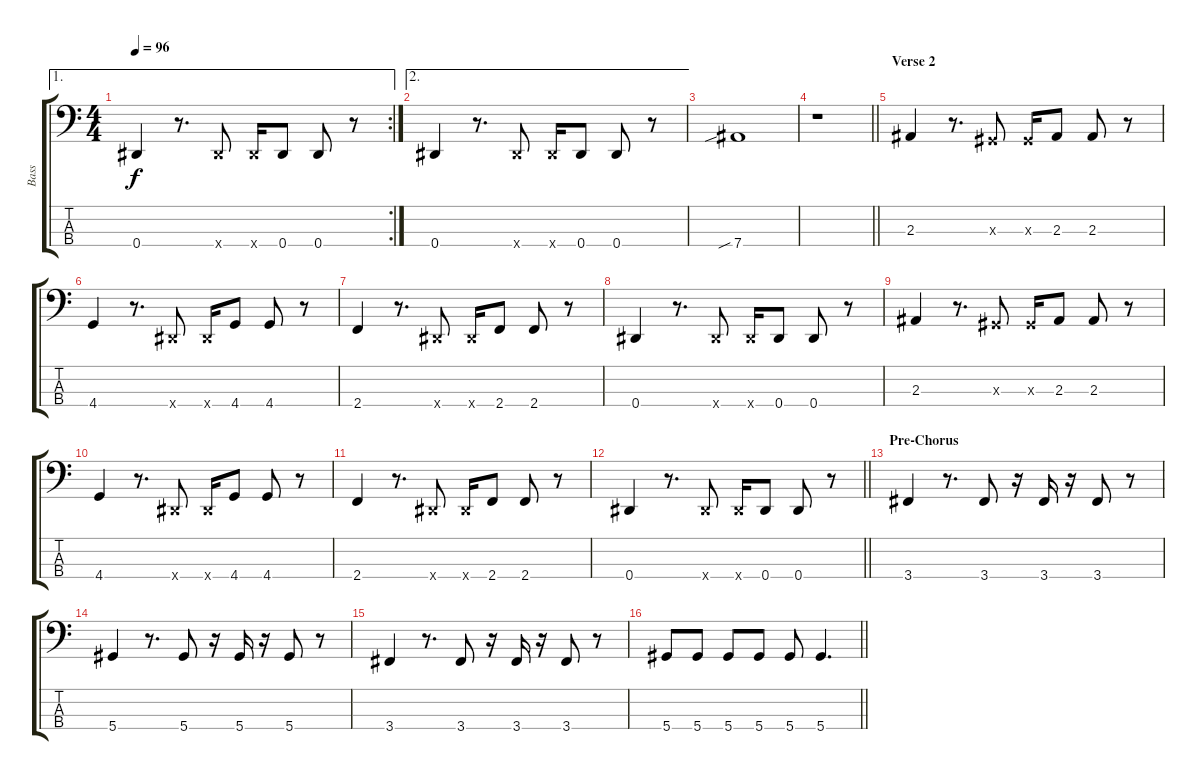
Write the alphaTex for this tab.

\track ("Bass" "Bass") {instrument electricbassfinger}
\staff {score tabs}
\tuning (Gb2 Db2 Ab1 Eb1) {hide}
\ae 1
\rc 2
\ts (4 4)
\tempo 96
\clef f4
\ks c
0.4.4{dy f} r.8{d} 0.4{x}.8 0.4{x}.16 0.4.8 0.4.8 r.8 |
\ae 2
0.4.4 r.8{d} 0.4{x}.8 0.4{x}.16 0.4.8 0.4.8 r.8 |
7.4{sib}.1 |
\barLineRight lightlight
r.1 |
\section ("" "Verse 2")
2.3.4 r.8{d} 0.3{x}.8 0.3{x}.16 2.3.8 2.3.8 r.8 |
4.4.4 r.8{d} 0.4{x}.8 0.4{x}.16 4.4.8 4.4.8 r.8 |
2.4.4 r.8{d} 0.4{x}.8 0.4{x}.16 2.4.8 2.4.8 r.8 |
0.4.4 r.8{d} 0.4{x}.8 0.4{x}.16 0.4.8 0.4.8 r.8 |
2.3.4 r.8{d} 0.3{x}.8 0.3{x}.16 2.3.8 2.3.8 r.8 |
4.4.4 r.8{d} 0.4{x}.8 0.4{x}.16 4.4.8 4.4.8 r.8 |
2.4.4 r.8{d} 0.4{x}.8 0.4{x}.16 2.4.8 2.4.8 r.8 |
\barLineRight lightlight
0.4.4 r.8{d} 0.4{x}.8 0.4{x}.16 0.4.8 0.4.8 r.8 |
\section ("" "Pre-Chorus")
3.4.4 r.8{d} 3.4.8 r.16 3.4.16 r.16 3.4.8 r.8 |
5.4.4 r.8{d} 5.4.8 r.16 5.4.16 r.16 5.4.8 r.8 |
3.4.4 r.8{d} 3.4.8 r.16 3.4.16 r.16 3.4.8 r.8 |
\barLineRight lightlight
5.4.8 5.4.8 5.4.8 5.4.8 5.4.8 5.4.4{d}
